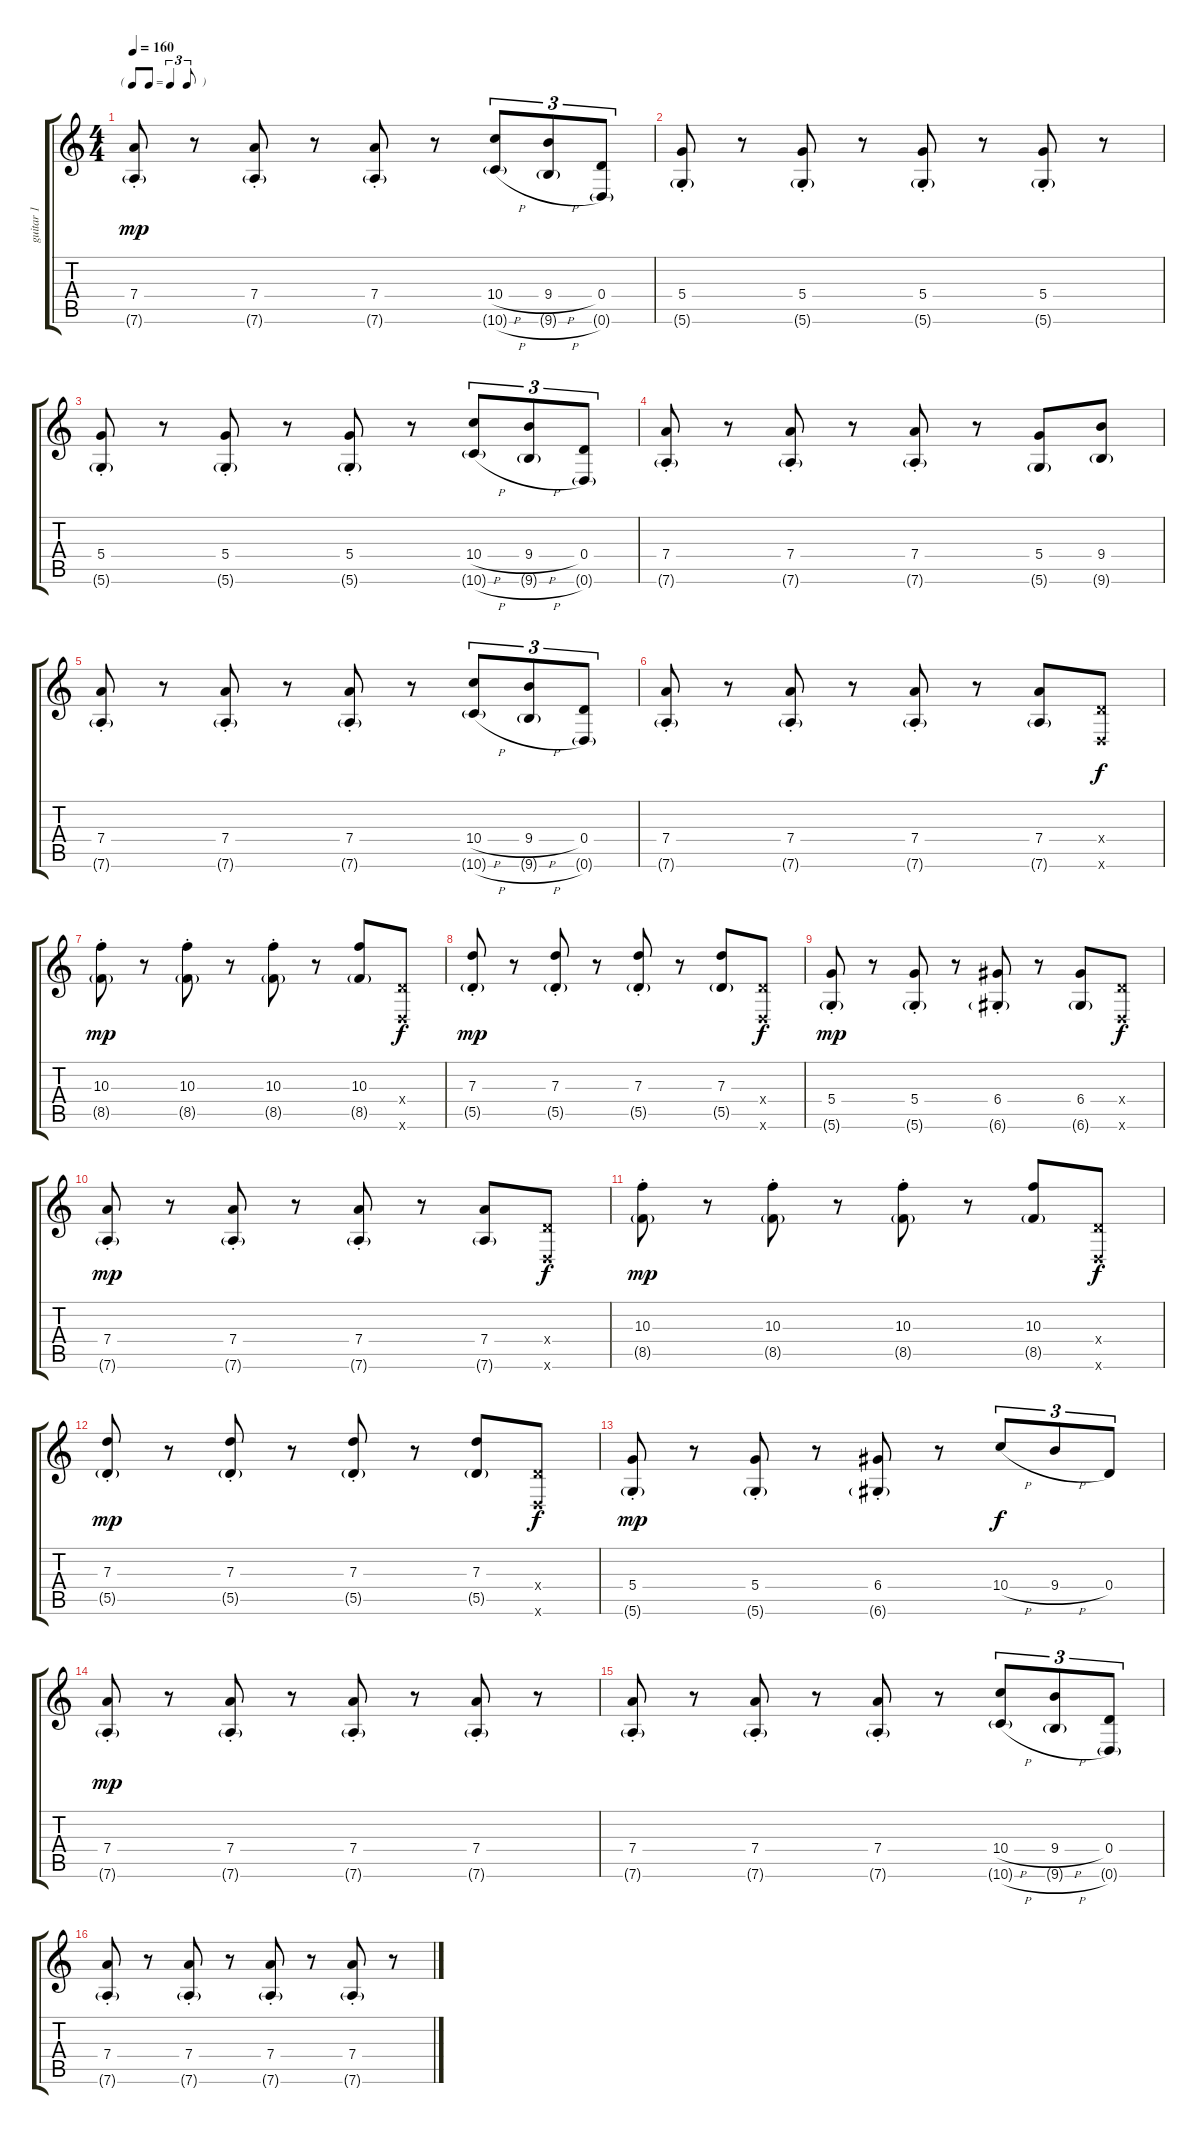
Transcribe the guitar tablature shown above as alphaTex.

\track ("guitar 1" "guitar 1") {instrument overdrivenguitar}
\staff {score tabs}
\tuning (E4 B3 G3 D3 A2 D2) {hide}
\ts (4 4)
\tf triplet8th
\tempo 160
\clef g2
\ks c
(7.4{st} 7.6{g st}).8{dy mp} r.8 (7.4{st} 7.6{g st}).8 r.8 (7.4{st} 7.6{g}).8 r.8 (10.4{h} 10.6{h g}).8{tu (3 2)} (9.4{h} 9.6{h g}).8{tu (3 2)} (0.4 0.6{g}).8{tu (3 2)} |
(5.4{st} 5.6{g st}).8 r.8 (5.4{st} 5.6{g st}).8 r.8 (5.4{st} 5.6{g}).8 r.8 (5.4{st} 5.6{g st}).8 r.8 |
(5.4{st} 5.6{g st}).8 r.8 (5.4{st} 5.6{g st}).8 r.8 (5.4{st} 5.6{g}).8 r.8 (10.4{h} 10.6{h g}).8{tu (3 2)} (9.4{h} 9.6{h g}).8{tu (3 2)} (0.4 0.6{g}).8{tu (3 2)} |
(7.4{st} 7.6{g st}).8 r.8 (7.4{st} 7.6{g st}).8 r.8 (7.4{st} 7.6{g}).8 r.8 (5.4 5.6{g}).8 (9.4 9.6{g}).8 |
(7.4{st} 7.6{g st}).8 r.8 (7.4{st} 7.6{g st}).8 r.8 (7.4{st} 7.6{g}).8 r.8 (10.4{h} 10.6{h g}).8{tu (3 2)} (9.4{h} 9.6{h g}).8{tu (3 2)} (0.4 0.6{g}).8{tu (3 2)} |
(7.4{st} 7.6{g st}).8 r.8 (7.4{st} 7.6{g st}).8 r.8 (7.4{st} 7.6{g}).8 r.8 (7.4 7.6{g}).8 (0.4{x} 0.6{x}).8{dy f} |
(10.3{st} 8.5{g st}).8{dy mp} r.8 (10.3{st} 8.5{g st}).8 r.8 (10.3{st} 8.5{g st}).8 r.8 (10.3 8.5{g}).8 (0.4{x} 0.6{x}).8{dy f} |
(7.3{st} 5.5{g st}).8{dy mp} r.8 (7.3{st} 5.5{g st}).8 r.8 (7.3{st} 5.5{g st}).8 r.8 (7.3 5.5{g}).8 (0.4{x} 0.6{x}).8{dy f} |
(5.4{st} 5.6{g st}).8{dy mp} r.8 (5.4{st} 5.6{g st}).8 r.8 (6.4{st} 6.6{g}).8 r.8 (6.4 6.6{g}).8 (0.4{x} 0.6{x}).8{dy f} |
(7.4{st} 7.6{g st}).8{dy mp} r.8 (7.4{st} 7.6{g st}).8 r.8 (7.4{st} 7.6{g}).8 r.8 (7.4 7.6{g}).8 (0.4{x} 0.6{x}).8{dy f} |
(10.3{st} 8.5{g st}).8{dy mp} r.8 (10.3{st} 8.5{g st}).8 r.8 (10.3{st} 8.5{g st}).8 r.8 (10.3 8.5{g}).8 (0.4{x} 0.6{x}).8{dy f} |
(7.3{st} 5.5{g st}).8{dy mp} r.8 (7.3{st} 5.5{g st}).8 r.8 (7.3{st} 5.5{g st}).8 r.8 (7.3 5.5{g}).8 (0.4{x} 0.6{x}).8{dy f} |
(5.4{st} 5.6{g st}).8{dy mp} r.8 (5.4{st} 5.6{g st}).8 r.8 (6.4{st} 6.6{g}).8 r.8 10.4{h}.8{tu (3 2) dy f} 9.4{h}.8{tu (3 2)} 0.4.8{tu (3 2)} |
(7.4{st} 7.6{g st}).8{dy mp} r.8 (7.4{st} 7.6{g st}).8 r.8 (7.4{st} 7.6{g}).8 r.8 (7.4{st} 7.6{g st}).8 r.8 |
(7.4{st} 7.6{g st}).8 r.8 (7.4{st} 7.6{g st}).8 r.8 (7.4{st} 7.6{g}).8 r.8 (10.4{h} 10.6{h g}).8{tu (3 2)} (9.4{h} 9.6{h g}).8{tu (3 2)} (0.4 0.6{g}).8{tu (3 2)} |
(7.4{st} 7.6{g st}).8 r.8 (7.4{st} 7.6{g st}).8 r.8 (7.4{st} 7.6{g}).8 r.8 (7.4{st} 7.6{g st}).8 r.8
